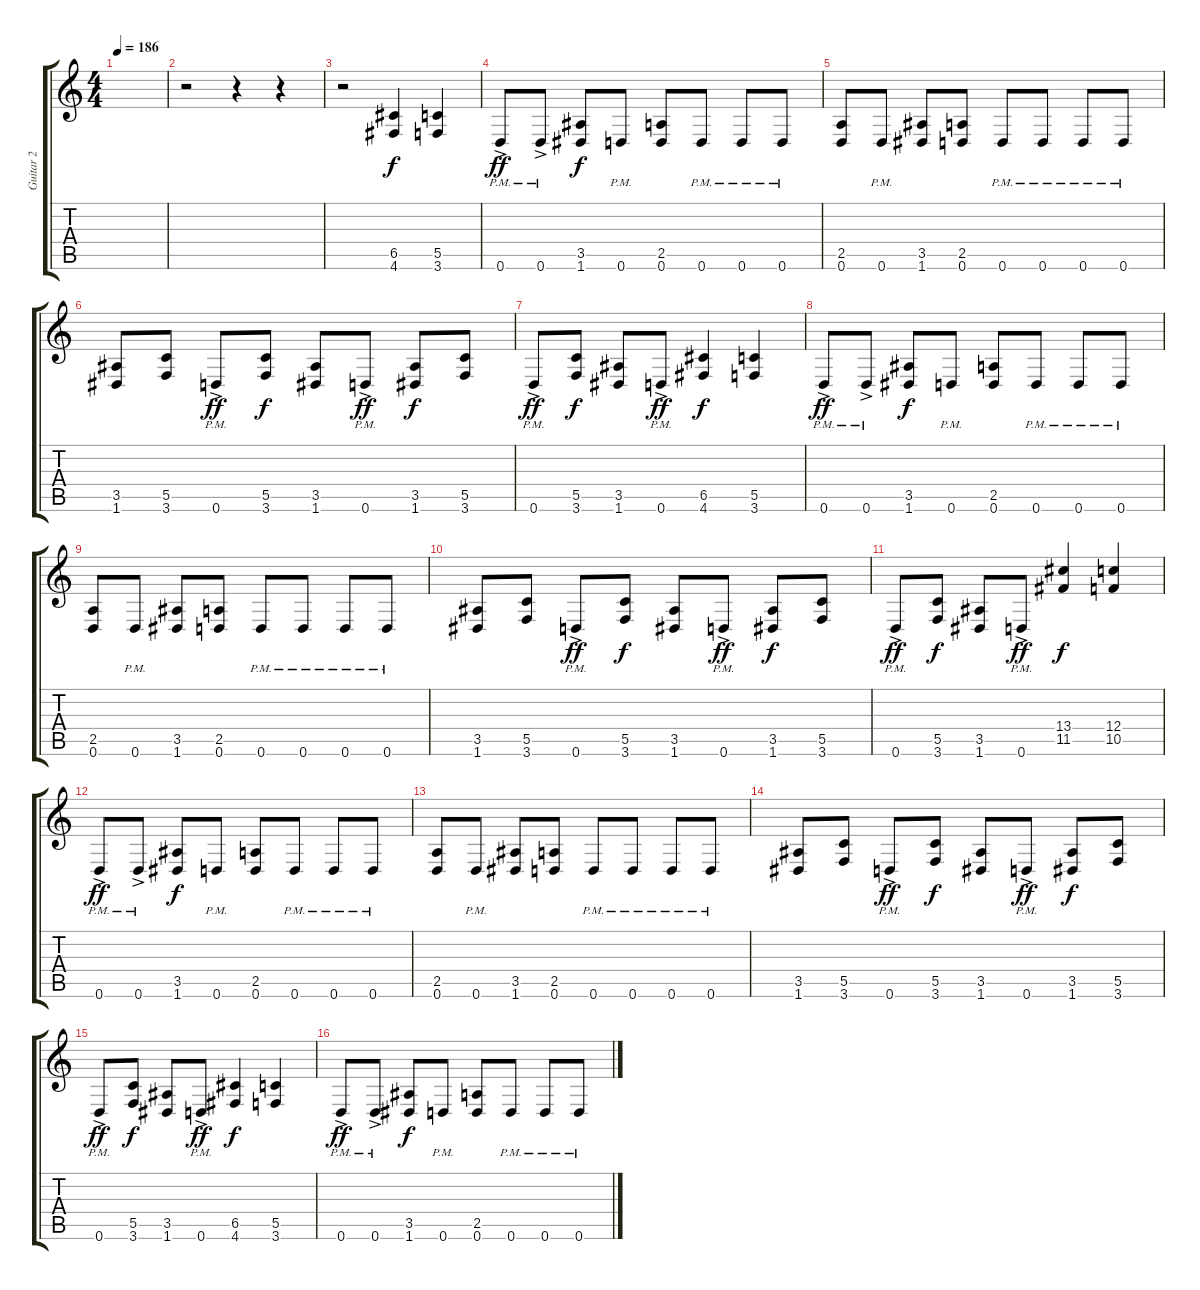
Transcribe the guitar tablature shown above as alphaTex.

\track ("Guitar 2" "Guitar 2") {instrument distortionguitar}
\staff {score tabs}
\tuning (D4 A3 F3 C3 G2 D2) {hide}
\ts (4 4)
\tempo 186
\clef g2
\ks c
|
r.2 r.4 r.4 |
r.2 (6.5 4.6).4 (5.5 3.6).4 |
0.6{ac pm}.8{dy ff} 0.6{ac pm}.8 (3.5 1.6).8{dy f} 0.6{pm}.8 (2.5 0.6).8 0.6{pm}.8 0.6{pm}.8 0.6{pm}.8 |
(2.5 0.6).8 0.6{pm}.8 (3.5 1.6).8 (2.5 0.6).8 0.6{pm}.8 0.6{pm}.8 0.6{pm}.8 0.6{pm}.8 |
(3.5 1.6).8 (5.5 3.6).8 0.6{ac pm}.8{dy ff} (5.5 3.6).8{dy f} (3.5 1.6).8 0.6{ac pm}.8{dy ff} (3.5 1.6).8{dy f} (5.5 3.6).8 |
0.6{ac pm}.8{dy ff} (5.5 3.6).8{dy f} (3.5 1.6).8 0.6{ac pm}.8{dy ff} (6.5 4.6).4{dy f} (5.5 3.6).4 |
0.6{ac pm}.8{dy ff} 0.6{ac pm}.8 (3.5 1.6).8{dy f} 0.6{pm}.8 (2.5 0.6).8 0.6{pm}.8 0.6{pm}.8 0.6{pm}.8 |
(2.5 0.6).8 0.6{pm}.8 (3.5 1.6).8 (2.5 0.6).8 0.6{pm}.8 0.6{pm}.8 0.6{pm}.8 0.6{pm}.8 |
(3.5 1.6).8 (5.5 3.6).8 0.6{ac pm}.8{dy ff} (5.5 3.6).8{dy f} (3.5 1.6).8 0.6{ac pm}.8{dy ff} (3.5 1.6).8{dy f} (5.5 3.6).8 |
0.6{ac pm}.8{dy ff} (5.5 3.6).8{dy f} (3.5 1.6).8 0.6{ac pm}.8{dy ff} (13.4 11.5).4{dy f} (12.4 10.5).4 |
0.6{ac pm}.8{dy ff} 0.6{ac pm}.8 (3.5 1.6).8{dy f} 0.6{pm}.8 (2.5 0.6).8 0.6{pm}.8 0.6{pm}.8 0.6{pm}.8 |
(2.5 0.6).8 0.6{pm}.8 (3.5 1.6).8 (2.5 0.6).8 0.6{pm}.8 0.6{pm}.8 0.6{pm}.8 0.6{pm}.8 |
(3.5 1.6).8 (5.5 3.6).8 0.6{ac pm}.8{dy ff} (5.5 3.6).8{dy f} (3.5 1.6).8 0.6{ac pm}.8{dy ff} (3.5 1.6).8{dy f} (5.5 3.6).8 |
0.6{ac pm}.8{dy ff} (5.5 3.6).8{dy f} (3.5 1.6).8 0.6{ac pm}.8{dy ff} (6.5 4.6).4{dy f} (5.5 3.6).4 |
0.6{ac pm}.8{dy ff} 0.6{ac pm}.8 (3.5 1.6).8{dy f} 0.6{pm}.8 (2.5 0.6).8 0.6{pm}.8 0.6{pm}.8 0.6{pm}.8
